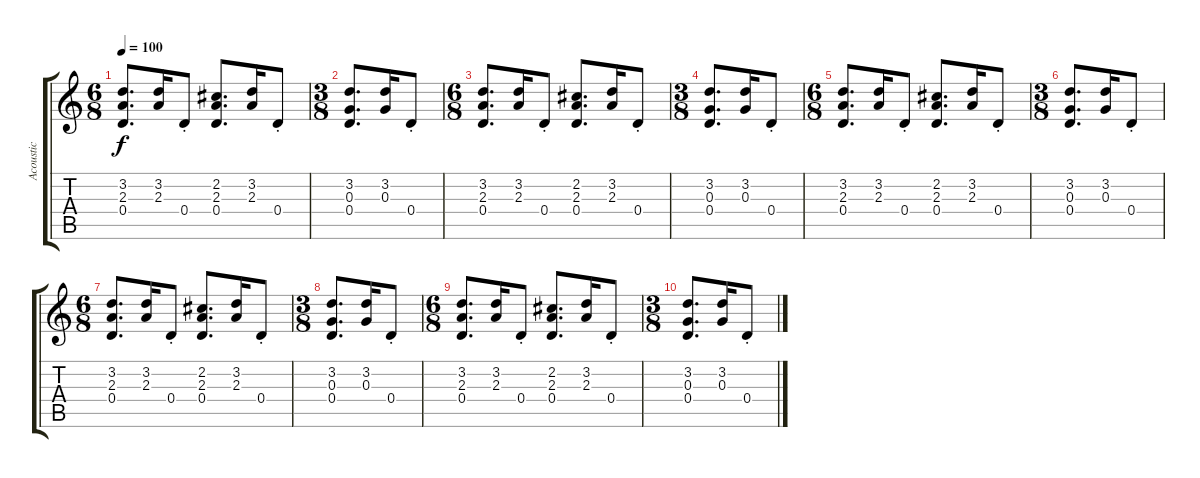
\track ("Acoustic" "Acoustic") {instrument acousticguitarsteel}
\staff {score tabs}
\tuning (E4 B3 G3 D3 A2 E2) {hide}
\ts (6 8)
\tempo 100
\clef g2
\ks c
(3.2 2.3 0.4).8{d dy f} (3.2 2.3).16 0.4{st}.8 (2.2 2.3 0.4).8{d} (3.2 2.3).16 0.4{st}.8 |
\ts (3 8)
(3.2 0.3 0.4).8{d} (3.2 0.3).16 0.4{st}.8 |
\ts (6 8)
(3.2 2.3 0.4).8{d} (3.2 2.3).16 0.4{st}.8 (2.2 2.3 0.4).8{d} (3.2 2.3).16 0.4{st}.8 |
\ts (3 8)
(3.2 0.3 0.4).8{d} (3.2 0.3).16 0.4{st}.8 |
\ts (6 8)
(3.2 2.3 0.4).8{d} (3.2 2.3).16 0.4{st}.8 (2.2 2.3 0.4).8{d} (3.2 2.3).16 0.4{st}.8 |
\ts (3 8)
(3.2 0.3 0.4).8{d} (3.2 0.3).16 0.4{st}.8 |
\ts (6 8)
(3.2 2.3 0.4).8{d} (3.2 2.3).16 0.4{st}.8 (2.2 2.3 0.4).8{d} (3.2 2.3).16 0.4{st}.8 |
\ts (3 8)
(3.2 0.3 0.4).8{d} (3.2 0.3).16 0.4{st}.8 |
\ts (6 8)
(3.2 2.3 0.4).8{d} (3.2 2.3).16 0.4{st}.8 (2.2 2.3 0.4).8{d} (3.2 2.3).16 0.4{st}.8 |
\ts (3 8)
(3.2 0.3 0.4).8{d} (3.2 0.3).16 0.4{st}.8
